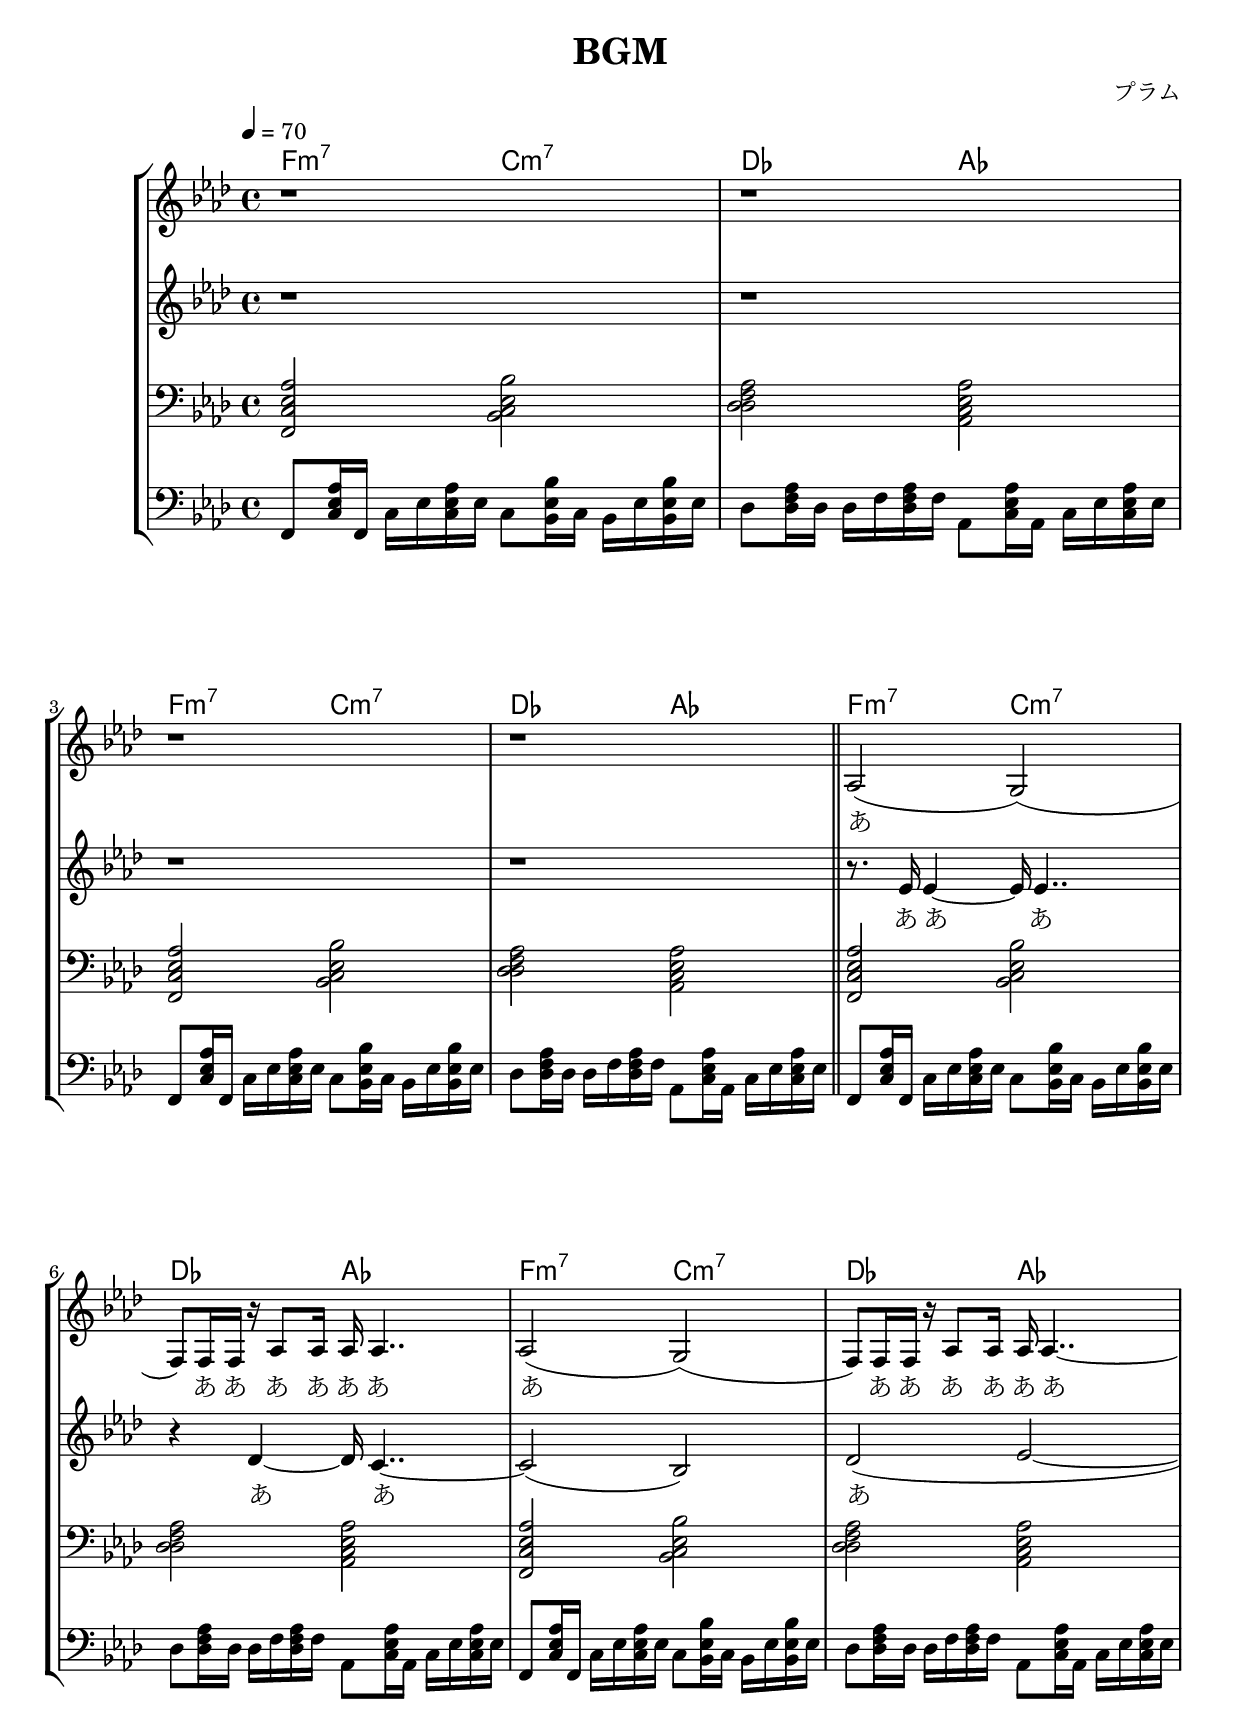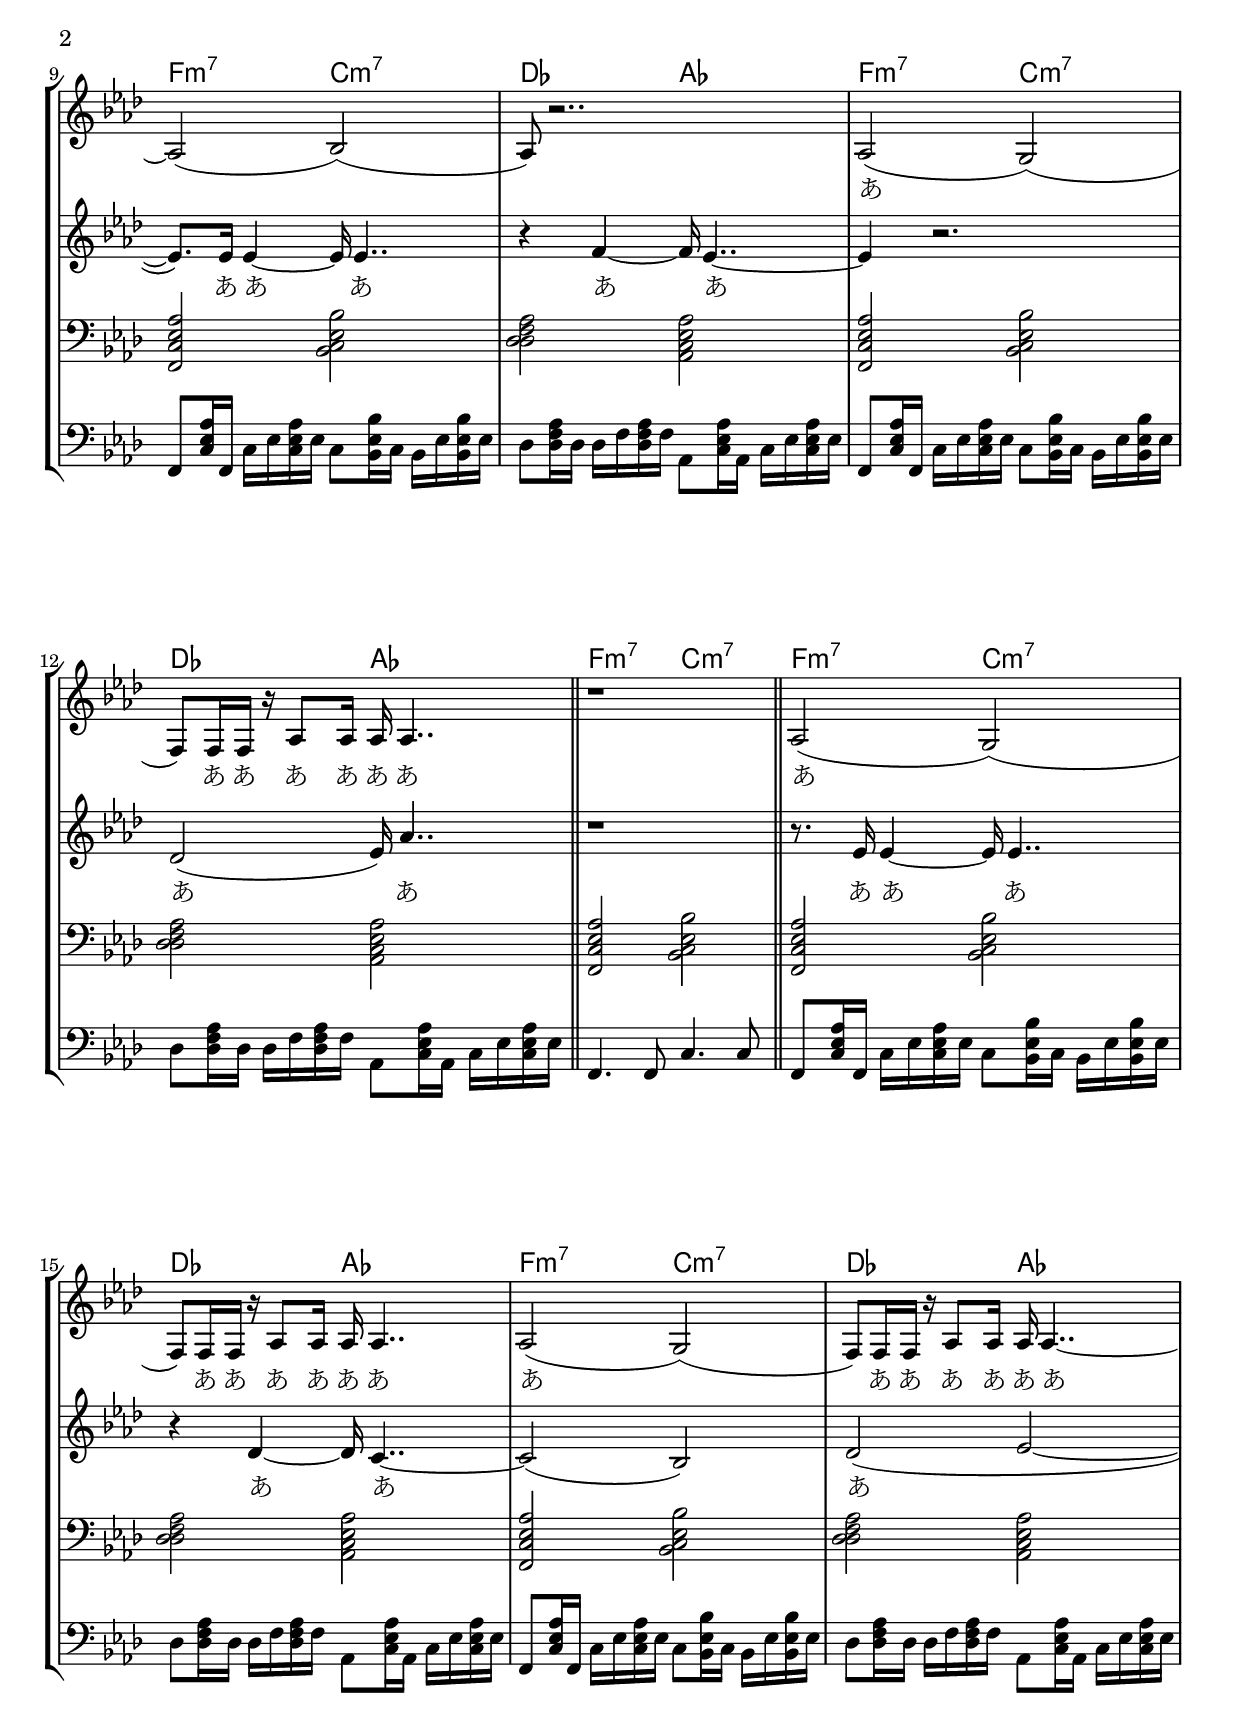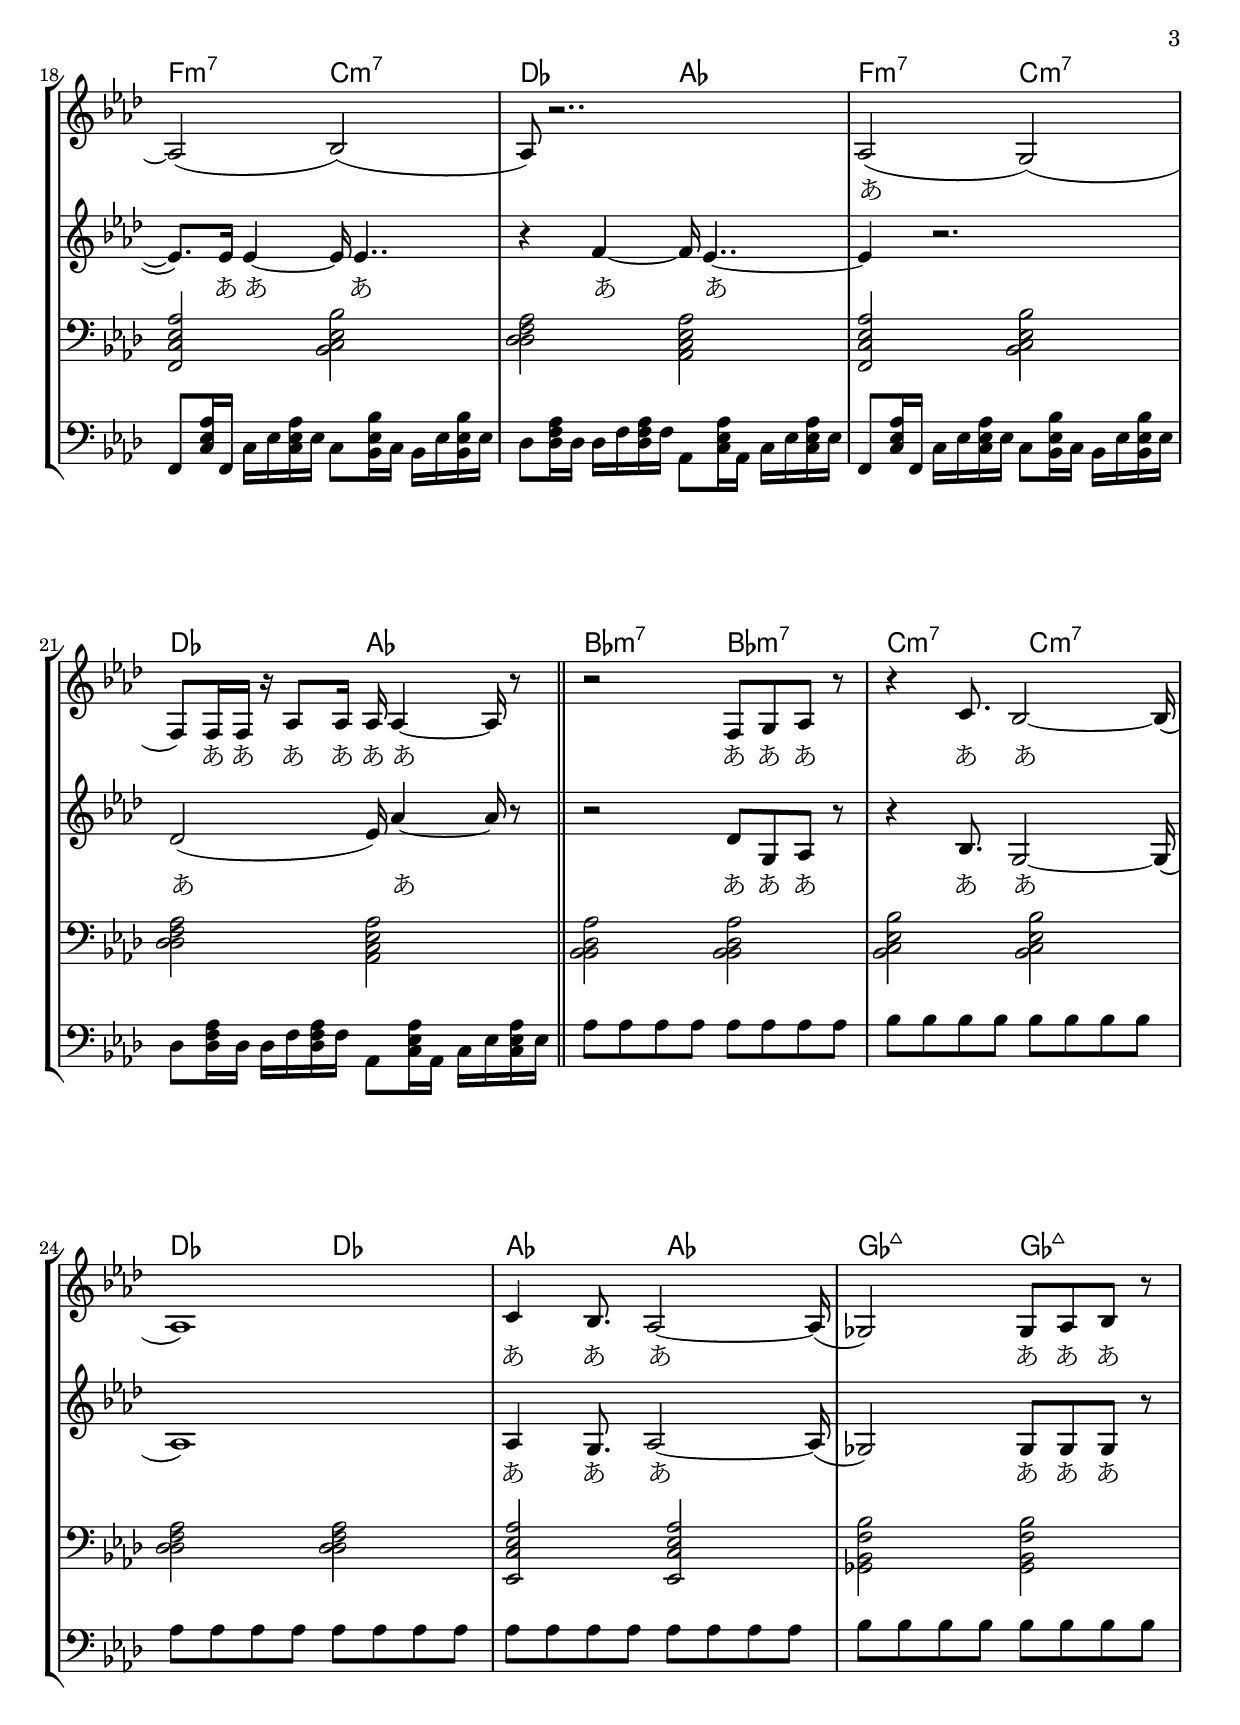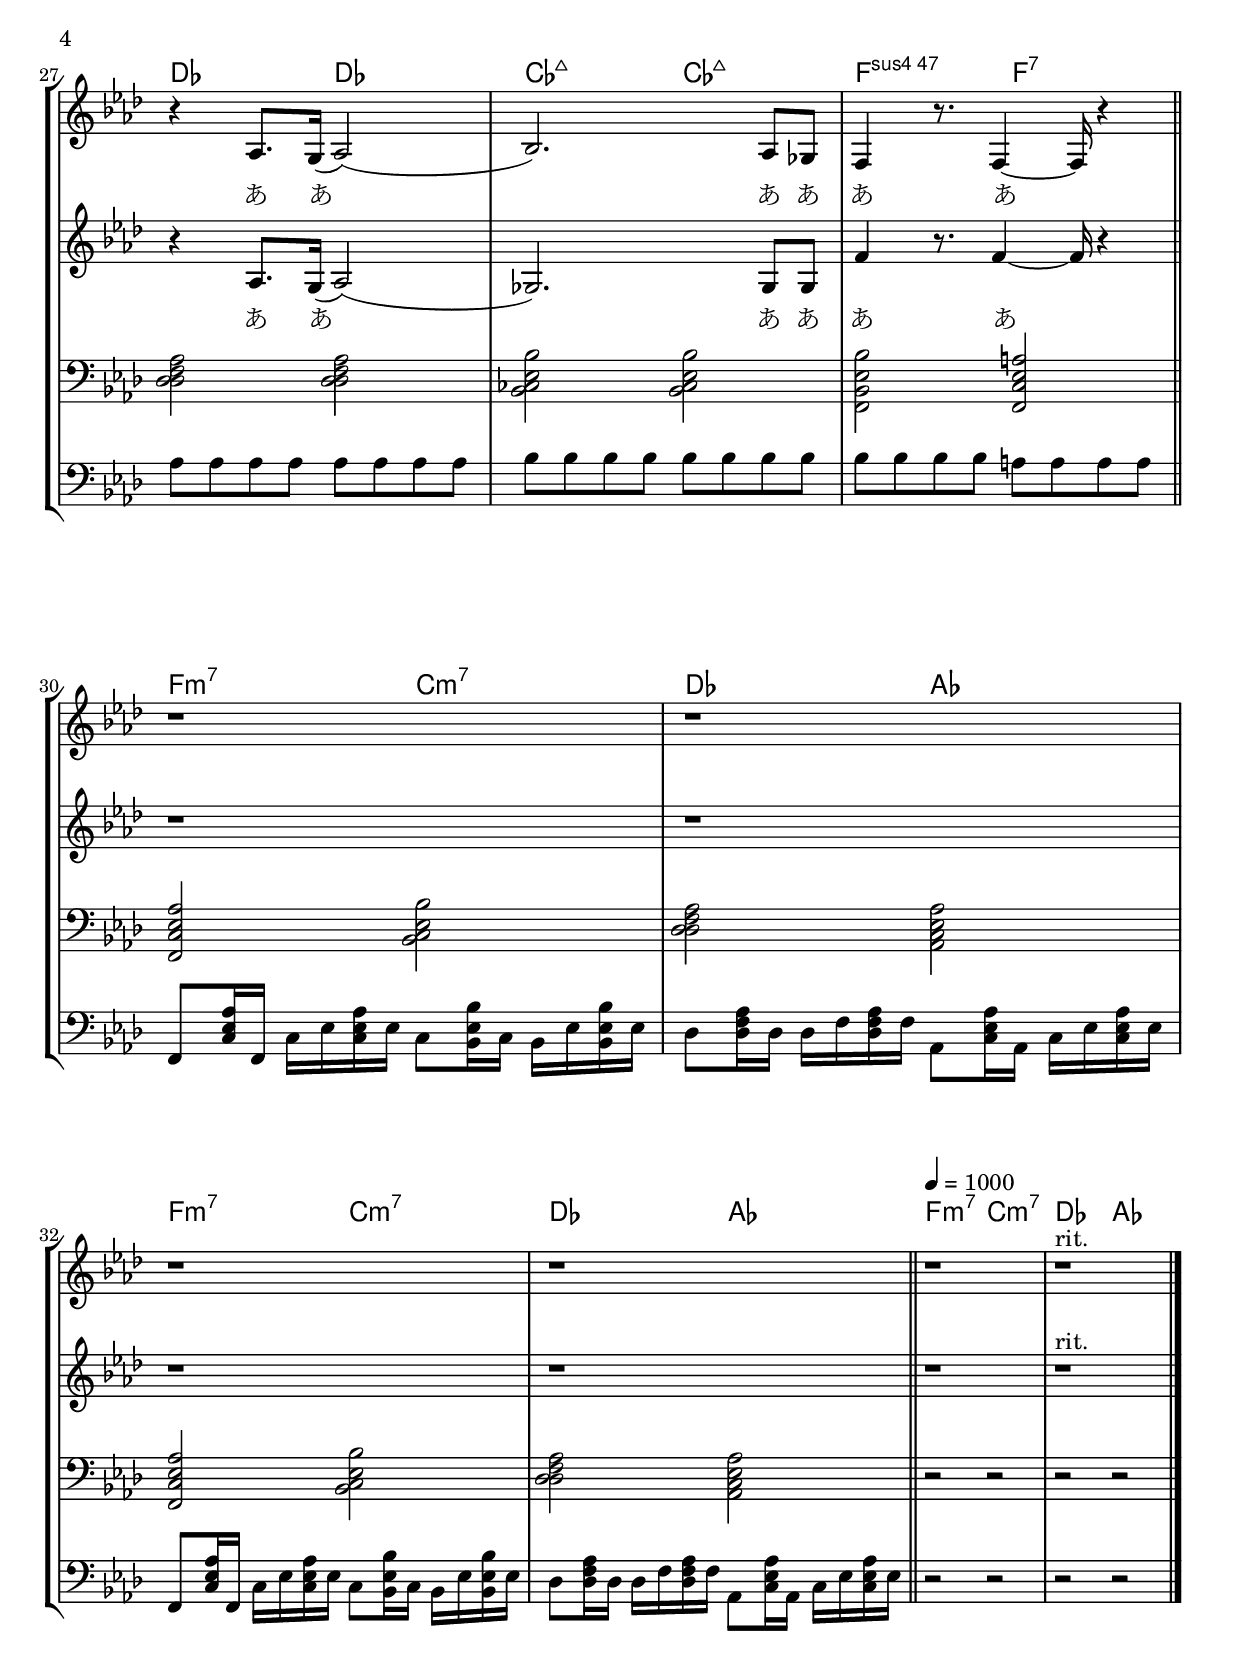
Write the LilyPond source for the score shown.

\version "2.12.1"

\header {
	title = \markup {BGM}
	composer = \markup \center-column {プラム}
}

harmony = \chordmode {
	f2:min7 c:min7 des as f:min7 c:min7 des as 

	f:min7 c:min7 des as f:min7 c:min7 des as f:min7 c:min7 des as f:min7 c:min7 des as 

	f:min7 c:min7 

	f:min7 c:min7 des as f:min7 c:min7 des as f:min7 c:min7 des as f:min7 c:min7 des as 

	bes:min7 bes:min7 c:min7 c:min7 des des as as ges:maj7 ges:maj7 des des ces:maj7 ces:maj7 f:sus47 f:7 

	f:min7 c:min7 des as f:min7 c:min7 des as 

	f:min7 c:min7 des as 
}

melody = {
	\key as \major
	\tempo 4 = 70
	r1 | r1 | r1 | r1   
	\set Staff.midiInstrument = #"Vibraphone"
	as2  (g2) 
	(f8)  f16  f16  r16  as8  as16  as16  as4.. 
	as2  (g2) 
	(f8)  f16  f16  r16  as8  as16  as16  as4..~ 
	as2  (bes2) 
	(as8)  r2.. 
	as2  (g2) 
	(f8)  f16  f16  r16  as8  as16  as16  as4..
	r1   
	\set Staff.midiInstrument = #"Vibraphone"
	as2  (g2) 
	(f8)  f16  f16  r16  as8  as16  as16  as4.. 
	as2  (g2) 
	(f8)  f16  f16  r16  as8  as16  as16  as4..~ 
	as2  (bes2) 
	(as8)  r2.. 
	as2  (g2) 
	(f8)  f16  f16  r16  as8  as16  as16  as4~as16  	r8 	\set Staff.midiInstrument = #"Vibraphone"
	r2 f8  g8  as8  r8 
	r4  c'8.  bes2~bes16 
	(as1) 
	c'4  bes8.  as2~as16 
	(ges2)  ges8  as8  bes8  r8 
	r4  as8.  g16  (as2) 
	(bes2.)  as8  ges8 
	f4  r8.  f4~f16  	r4 	r1 | r1 | r1 | r1   
	\tempo 4 = 1000
	r1 | r1^"rit." \bar "|."
}

words = \lyricmode {
	
	あ  あ  あ  あ  あ  あ  あ  あ  あ  あ  あ  あ  あ  あ  あ  あ  あ  あ  あ  あ  あ  
	
	あ  あ  あ  あ  あ  あ  あ  あ  あ  あ  あ  あ  あ  あ  あ  あ  あ  あ  あ  あ  あ  
	あ  あ  あ  あ  あ  あ  あ  あ  あ  あ  あ  あ  あ  あ  あ  あ  あ  
	
	
}

secondmelody = {
	\key as \major
	\tempo 4 = 70
	r1 | r1 | r1 | r1   
	\set Staff.midiInstrument = #"Electric Piano 1"
	r8. es'16  es'4~es'16  es'4.. 
	r4  des'4~des'16  c'4..~ 
	c'2  (bes2) 
	des'2  (es'2~ 
	es'8.)  es'16  es'4~es'16  es'4.. 
	r4  f'4~f'16  es'4..~ 
	es'4  r2. 
	des'2  (es'16)  as'4..
	r1   
	\set Staff.midiInstrument = #"Electric Piano 1"
	r8. es'16  es'4~es'16  es'4.. 
	r4  des'4~des'16  c'4..~ 
	c'2  (bes2) 
	des'2  (es'2~ 
	es'8.)  es'16  es'4~es'16  es'4.. 
	r4  f'4~f'16  es'4..~ 
	es'4  r2. 
	des'2  (es'16)  as'4~as'16  	r8 	\set Staff.midiInstrument = #"Vibraphone"
	r2 des'8  g8  as8  r8 
	r4  bes8.  g2~g16 
	(as1) 
	as4  g8.  as2~as16 
	(ges2)  ges8  ges8  ges8  r8 
	r4  as8.  g16  (as2) 
	(ges2.)  ges8  ges8 
	f'4  r8.  f'4~f'16  	r4 	r1 | r1 | r1 | r1   
	\tempo 4 = 1000
	r1 | r1^"rit." \bar "|."
}

secondwords = \lyricmode {
	
	あ  あ  あ  あ  あ  あ  あ  あ  あ  あ  あ  あ  あ  
	
	あ  あ  あ  あ  あ  あ  あ  あ  あ  あ  あ  あ  あ  
	あ  あ  あ  あ  あ  あ  あ  あ  あ  あ  あ  あ  あ  あ  あ  あ  あ  
	
	
}

tempochange = {
	\tempo 4 = 70
	r1 | r1 | r1 | r1 \bar "||"
	\tempo 4 = 70
	r1 | r1 | r1 | r1 | r1 | r1 | r1 | r1 \bar "||"
	\tempo 4 = 70
	r1 \bar "||"
	\tempo 4 = 70
	r1 | r1 | r1 | r1 | r1 | r1 | r1 | r1 \bar "||"
	\tempo 4 = 70
	r1 | r1 | r1 | r1 | r1 | r1 | r1 | r1 \bar "||"
	\tempo 4 = 70
	r1 | r1 | r1 | r1 \bar "||"
	\tempo 4 = 1000
	r1 | \tempo 4 = 750 r2 \tempo 4 = 666 r2 \bar "|."
}

mainacc = {
	\clef bass
	\set Staff.midiInstrument = #"Pad 3 (polysynth)"
	\key as \major
	\tempo 4 = 70
	<f, c es as>2
	<c bes, es bes>2
	<des des f as>2
	<as, c es as>2
	<f, c es as>2
	<c bes, es bes>2
	<des des f as>2
	<as, c es as>2
	\bar "||"

	\set Staff.midiInstrument = #"Pad 3 (polysynth)"
	<f, c es as>2
	<c bes, es bes>2
	<des des f as>2
	<as, c es as>2
	<f, c es as>2
	<c bes, es bes>2
	<des des f as>2
	<as, c es as>2
	<f, c es as>2
	<c bes, es bes>2
	<des des f as>2
	<as, c es as>2
	<f, c es as>2
	<c bes, es bes>2
	<des des f as>2
	<as, c es as>2
	\bar "||"

	\set Staff.midiInstrument = #"Pad 3 (polysynth)"
	<f, c es as>2
	<c bes, es bes>2
	\bar "||"

	\set Staff.midiInstrument = #"FX 6 (goblins)"
	<f, c es as>2
	<c bes, es bes>2
	<des des f as>2
	<as, c es as>2
	<f, c es as>2
	<c bes, es bes>2
	<des des f as>2
	<as, c es as>2
	<f, c es as>2
	<c bes, es bes>2
	<des des f as>2
	<as, c es as>2
	<f, c es as>2
	<c bes, es bes>2
	<des des f as>2
	<as, c es as>2
	\bar "||"

	\set Staff.midiInstrument = #"Pad 3 (polysynth)"
	<bes, bes, des as>2
	<bes, bes, des as>2
	<c bes, es bes>2
	<c bes, es bes>2
	<des des f as>2
	<des des f as>2
	<es, c es as>2
	<es, c es as>2
	<ges, bes, f bes>2
	<ges, bes, f bes>2
	<des des f as>2
	<des des f as>2
	<ces bes, es bes>2
	<ces bes, es bes>2
	<f, bes, es bes>2
	<f, c es a>2
	\bar "||"

	\set Staff.midiInstrument = #"Pad 3 (polysynth)"
	<f, c es as>2
	<c bes, es bes>2
	<des des f as>2
	<as, c es as>2
	<f, c es as>2
	<c bes, es bes>2
	<des des f as>2
	<as, c es as>2
	\bar "||"

	\set Staff.midiInstrument = #"Pad 3 (polysynth)"
	\tempo 4 = 1000
	r2
	r2
	r2
	r2
	\bar "|."
}

subacc = {
	\clef bass
	\set Staff.midiInstrument = #"Synth Bass 1"
	\key as \major
	\tempo 4 = 70
	f,8 <c es as>16 f,16   c16 es16 <c es as>16 es16
	c8 <bes, es bes>16 c16   bes,16 es16 <bes, es bes>16 es16
	des8 <des f as>16 des16   des16 f16 <des f as>16 f16
	as,8 <c es as>16 as,16   c16 es16 <c es as>16 es16
	f,8 <c es as>16 f,16   c16 es16 <c es as>16 es16
	c8 <bes, es bes>16 c16   bes,16 es16 <bes, es bes>16 es16
	des8 <des f as>16 des16   des16 f16 <des f as>16 f16
	as,8 <c es as>16 as,16   c16 es16 <c es as>16 es16
	\bar "||"

	\set Staff.midiInstrument = #"Synth Bass 1"
	f,8 <c es as>16 f,16   c16 es16 <c es as>16 es16
	c8 <bes, es bes>16 c16   bes,16 es16 <bes, es bes>16 es16
	des8 <des f as>16 des16   des16 f16 <des f as>16 f16
	as,8 <c es as>16 as,16   c16 es16 <c es as>16 es16
	f,8 <c es as>16 f,16   c16 es16 <c es as>16 es16
	c8 <bes, es bes>16 c16   bes,16 es16 <bes, es bes>16 es16
	des8 <des f as>16 des16   des16 f16 <des f as>16 f16
	as,8 <c es as>16 as,16   c16 es16 <c es as>16 es16
	f,8 <c es as>16 f,16   c16 es16 <c es as>16 es16
	c8 <bes, es bes>16 c16   bes,16 es16 <bes, es bes>16 es16
	des8 <des f as>16 des16   des16 f16 <des f as>16 f16
	as,8 <c es as>16 as,16   c16 es16 <c es as>16 es16
	f,8 <c es as>16 f,16   c16 es16 <c es as>16 es16
	c8 <bes, es bes>16 c16   bes,16 es16 <bes, es bes>16 es16
	des8 <des f as>16 des16   des16 f16 <des f as>16 f16
	as,8 <c es as>16 as,16   c16 es16 <c es as>16 es16
	\bar "||"

	\set Staff.midiInstrument = #"Synth Bass 1"
	f,4.f,8
	c4.c8
	\bar "||"

	\set Staff.midiInstrument = #"Synth Bass 1"
	f,8 <c es as>16 f,16   c16 es16 <c es as>16 es16
	c8 <bes, es bes>16 c16   bes,16 es16 <bes, es bes>16 es16
	des8 <des f as>16 des16   des16 f16 <des f as>16 f16
	as,8 <c es as>16 as,16   c16 es16 <c es as>16 es16
	f,8 <c es as>16 f,16   c16 es16 <c es as>16 es16
	c8 <bes, es bes>16 c16   bes,16 es16 <bes, es bes>16 es16
	des8 <des f as>16 des16   des16 f16 <des f as>16 f16
	as,8 <c es as>16 as,16   c16 es16 <c es as>16 es16
	f,8 <c es as>16 f,16   c16 es16 <c es as>16 es16
	c8 <bes, es bes>16 c16   bes,16 es16 <bes, es bes>16 es16
	des8 <des f as>16 des16   des16 f16 <des f as>16 f16
	as,8 <c es as>16 as,16   c16 es16 <c es as>16 es16
	f,8 <c es as>16 f,16   c16 es16 <c es as>16 es16
	c8 <bes, es bes>16 c16   bes,16 es16 <bes, es bes>16 es16
	des8 <des f as>16 des16   des16 f16 <des f as>16 f16
	as,8 <c es as>16 as,16   c16 es16 <c es as>16 es16
	\bar "||"

	\set Staff.midiInstrument = #"Synth Bass 1"
	as8 as8 as8 as8
	as8 as8 as8 as8
	bes8 bes8 bes8 bes8
	bes8 bes8 bes8 bes8
	as8 as8 as8 as8
	as8 as8 as8 as8
	as8 as8 as8 as8
	as8 as8 as8 as8
	bes8 bes8 bes8 bes8
	bes8 bes8 bes8 bes8
	as8 as8 as8 as8
	as8 as8 as8 as8
	bes8 bes8 bes8 bes8
	bes8 bes8 bes8 bes8
	bes8 bes8 bes8 bes8
	a8 a8 a8 a8
	\bar "||"

	\set Staff.midiInstrument = #"Synth Bass 1"
	f,8 <c es as>16 f,16   c16 es16 <c es as>16 es16
	c8 <bes, es bes>16 c16   bes,16 es16 <bes, es bes>16 es16
	des8 <des f as>16 des16   des16 f16 <des f as>16 f16
	as,8 <c es as>16 as,16   c16 es16 <c es as>16 es16
	f,8 <c es as>16 f,16   c16 es16 <c es as>16 es16
	c8 <bes, es bes>16 c16   bes,16 es16 <bes, es bes>16 es16
	des8 <des f as>16 des16   des16 f16 <des f as>16 f16
	as,8 <c es as>16 as,16   c16 es16 <c es as>16 es16
	\bar "||"

	\set Staff.midiInstrument = #"Acoustic grand"
	\tempo 4 = 1000
	r2
	r2
	r2
	r2
	\bar "|."
}

percA = {
	\drummode {
	r1 |r1 |r1 |r1 \bar "||"
	r1 |r1 |r1 |r1 |r1 |r1 |r1 |r1 \bar "||"
	r1 \bar "||"
	hh8 hh8 hh8 hh8 hh8 hh8 hh8 hh8  |hh8 hh8 hh8 hh8 hh4 hh8 hh8  |hh8 hh8 hh8 hh8 hh8 hh8 hh8 hh8  |hh8 hh8 hh8 hh2 r8  |hh8 hh8 hh8 hh8 hh8 hh8 hh8 hh8  |hh8 hh8 hh8 hh8 hh4 hh8 hh8  |hh8 hh8 hh8 hh8 hh8 hh8 hh8 hh8  |r8 hh2. r8  \bar "||"
	hh8 hh8 hh8 hh8 hh8 hh8 hh8 hh8  |hh8 hh8 hh8 hh8 hh4 hh8 hh8  |hh8 hh8 hh8 hh8 hh8 hh8 hh8 hh8  |hh8 hh8 hh8 hh2 r8  |hh8 hh8 hh8 hh8 hh8 hh8 hh8 hh8  |hh8 hh8 hh8 hh8 hh4 hh8 hh8  |hh8 hh8 hh8 hh8 hh8 hh8 hh8 hh8  |r8 hh2. r8  \bar "||"
	hh8 hh8 hh8 hh8 hh8 hh8 hh8 hh8  |hh8 hh8 hh8 hh8 hh4 hh8 hh8  |hh8 hh8 hh8 hh8 hh8 hh8 hh8 hh8  |r8 hh2. r8  \bar "||"
	r1 |r1 \bar "|."
	}
}

percB = {
	\drummode {
	r1 |r1 |r1 |r1 \bar "||"
	r1 |r1 |r1 |r1 |r1 |r1 |r1 |r1 \bar "||"
	r1 \bar "||"
	r4 sn8. sn8 sn8. sn8. sn16  |r4 sn8. sn8 sn8. sn4  |r4 sn8. sn8 sn8. sn8. sn16  |r8 sn8 sn4 sn8 sn16 sn8 sn8 sn16  |r4 sn8. sn8 sn8. sn8. sn16  |r4 sn8. sn8 sn8. sn4  |r4 sn8. sn8 sn8. sn8. sn16  |r4 sn2 sn4  \bar "||"
	r4 sn8. sn8 sn8. sn8. sn16  |r4 sn8. sn8 sn8. sn4  |r4 sn8. sn8 sn8. sn8. sn16  |r8 sn8 sn4 sn8 sn16 sn8 sn8 sn16  |r4 sn8. sn8 sn8. sn8. sn16  |r4 sn8. sn8 sn8. sn4  |r4 sn8. sn8 sn8. sn8. sn16  |r4 sn2 sn4  \bar "||"
	r4 sn8. sn8 sn8. sn8. sn16  |r4 sn8. sn8 sn8. sn4  |r4 sn8. sn8 sn8. sn8. sn16  |r4 sn2 sn4  \bar "||"
	r1 |r1 \bar "|."
	}
}

percC = {
	\drummode {
	r1 |r1 |r1 |r1 \bar "||"
	r1 |r1 |r1 |r1 |r1 |r1 |r1 |r1 \bar "||"
	r1 \bar "||"
	bd8 bd4 bd2 bd8  |bd8 bd2 bd4.  |bd8 bd4 bd2 bd8  |bd4 r16 bd8. bd2  |bd8 bd4 bd2 bd8  |bd8 bd2 bd4.  |bd8 bd4 bd2 bd8  |bd8 bd4. bd4. bd8  \bar "||"
	bd8 bd4 bd2 bd8  |bd8 bd2 bd4.  |bd8 bd4 bd2 bd8  |bd4 r16 bd8. bd2  |bd8 bd4 bd2 bd8  |bd8 bd2 bd4.  |bd8 bd4 bd2 bd8  |bd8 bd4. bd4. bd8  \bar "||"
	bd8 bd4 bd2 bd8  |bd8 bd2 bd4.  |bd8 bd4 bd2 bd8  |bd8 bd4. bd4. bd8  \bar "||"
	r1 |r1 \bar "|."
	}
}

percD = {
	\drummode {
	r1 |r1 |r1 |r1 \bar "||"
	r1 |r1 |r1 |r1 |r1 |r1 |r1 |r1 \bar "||"
	r1 \bar "||"
	r1  |r2 r8 hho4.  |r1  |r4. r16 hho2 r16  |r1  |r2 r8 hho4.  |r1  |r4. r16 hho2 r16  \bar "||"
	r1  |r2 r8 hho4.  |r1  |r4. r16 hho2 r16  |r1  |r2 r8 hho4.  |r1  |r4. r16 hho2 r16  \bar "||"
	r1  |r2 r8 hho4.  |r1  |r4. r16 hho2 r16  \bar "||"
	r1 |r1 \bar "|."
	}
}

percE = {
	\drummode {
	r1 |r1 |r1 |r1 \bar "||"
	r1 |r1 |r1 |r1 |r1 |r1 |r1 |r1 \bar "||"
	r1 \bar "||"
	r1 |r1 |r1 |r1 |r1 |r1 |r1 |cymc1  \bar "||"
	r1 |r1 |r1 |r1 |r1 |r1 |r1 |cymc1  \bar "||"
	r1 |r1 |r1 |cymc1  \bar "||"
	r1 |r1 \bar "|."
	}
}

percF = {
	\drummode {
	r1 | r1 | r1 | r1 \bar "||"
	r1 | r1 | r1 | r1 | r1 | r1 | r1 | r1 \bar "||"
	r1 \bar "||"
	r1 |r1 |r1 |r1 |r1 |r1 |r1 |r4 r16 tommh16 tommh4. tommh4  \bar "||"
	r1 |r1 |r1 |r1 |r1 |r1 |r1 |r4 r16 tommh16 tommh4. tommh4  \bar "||"
	r1 |r1 |r1 |r4 r16 tommh16 tommh4. tommh4  \bar "||"
	r1 | r1 \bar "|."
	}
}

percG = {
	\drummode {
	r1 | r1 | r1 | r1 \bar "||"
	r1 | r1 | r1 | r1 | r1 | r1 | r1 | r1 \bar "||"
	r1 \bar "||"
	r1 |r1 |r1 |r1 |r1 |r1 |r1 |r4. r16 tomml4. tomml8.  \bar "||"
	r1 |r1 |r1 |r1 |r1 |r1 |r1 |r4. r16 tomml4. tomml8.  \bar "||"
	r1 |r1 |r1 |r4. r16 tomml4. tomml8.  \bar "||"
	r1 | r1 \bar "|."
	}
}

percH = {
	\drummode {
	r1 | r1 | r1 | r1 \bar "||"
	r1 | r1 | r1 | r1 | r1 | r1 | r1 | r1 \bar "||"
	r1 \bar "||"
	r1 |r1 |r1 |r1 |r1 |r1 |r1 |r2 r16 toml8 toml4 r16  \bar "||"
	r1 |r1 |r1 |r1 |r1 |r1 |r1 |r2 r16 toml8 toml4 r16  \bar "||"
	r1 |r1 |r1 |r2 r16 toml8 toml4 r16  \bar "||"
	r1 | r1 \bar "|."
	}
}

percI = {
	\drummode {
	r1 | r1 | r1 | r1 \bar "||"
	r1 | r1 | r1 | r1 | r1 | r1 | r1 | r1 \bar "||"
	r1 \bar "||"
	r1 |r1 |r1 |r1 |r1 |r1 |r1 |r2 r8 tomfh4 tomfh8  \bar "||"
	r1 |r1 |r1 |r1 |r1 |r1 |r1 |r2 r8 tomfh4 tomfh8  \bar "||"
	r1 |r1 |r1 |r2 r8 tomfh4 tomfh8  \bar "||"
	r1 | r1 \bar "|."
	}
}

\score {
	<<
		\new StaffGroup <<
			\new ChordNames {\harmony}
			\new Voice = "melody" {\melody}
			\new Lyrics \lyricsto "melody" \words
			\new Voice = "secondmelody" {\secondmelody}
			\new Lyrics \lyricsto "secondmelody" \secondwords
			\new Staff = "mainacc" {\mainacc}
			\new Staff = "subacc" {\subacc}
		>>
	>>
	\layout { }
}
